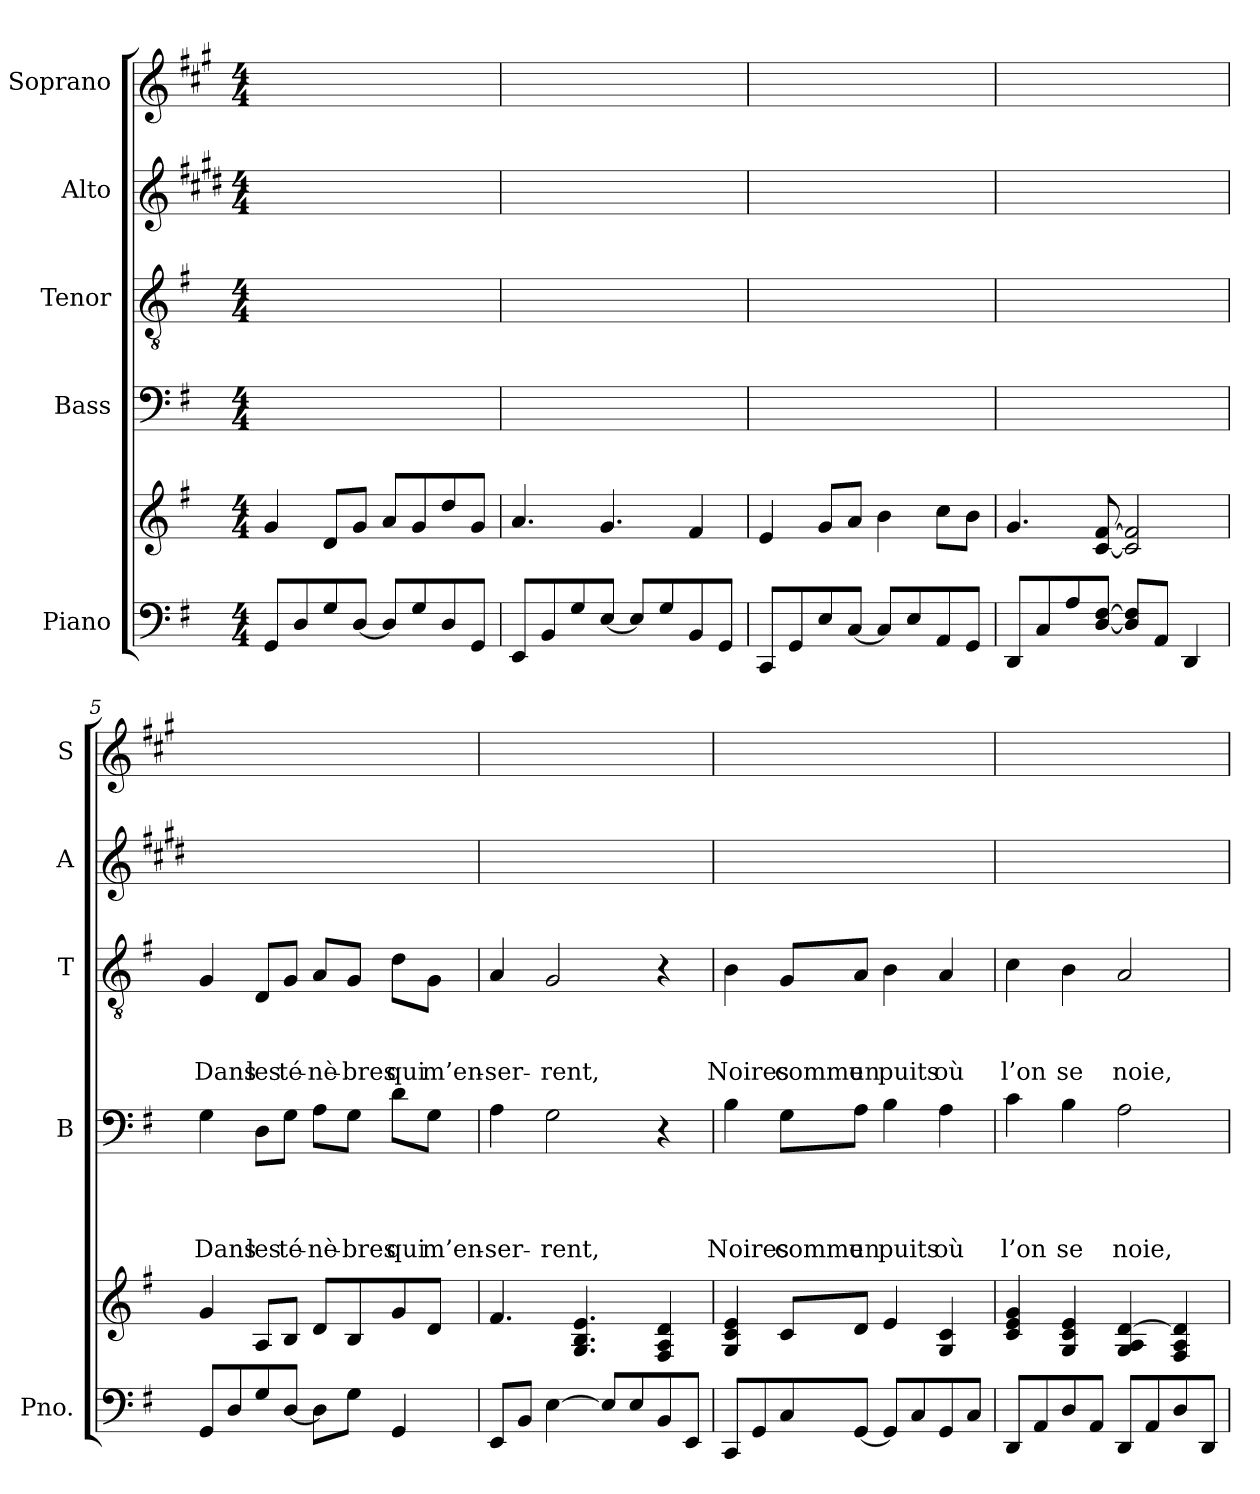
**kern	**kern	**kern	**text	**text	**text	**text	**kern	**text	**text	**text	**kern	**kern
*part5	*part5	*part4	*part4	*part4	*part4	*part4	*part3	*part3	*part3	*part3	*part2	*part1
*staff6	*staff5	*staff4	*staff4	*staff4	*staff4	*staff4	*staff3	*staff3	*staff3	*staff3	*staff2	*staff1
*I"Piano	*	*I"Bass	*	*	*	*	*I"Tenor	*	*	*	*I"Alto	*I"Soprano
*I'Pno.	*	*I'B	*	*	*	*	*I'T	*	*	*	*I'A	*I'S
*clefF4	*clefG2	*clefF4	*	*	*	*	*clefGv2	*	*	*	*clefG2	*clefG2
*	*	*	*	*	*	*	*	*	*	*	*ITrd5c9	*ITrd1c2
*k[f#]	*k[f#]	*k[f#]	*	*	*	*	*k[f#]	*	*	*	*k[f#]	*k[f#]
*G:	*G:	*G:	*	*	*	*	*G:	*	*	*	*G:	*G:
*M4/4	*M4/4	*M4/4	*	*	*	*	*M4/4	*	*	*	*M4/4	*M4/4
*MM76	*MM76	*MM76	*	*	*	*	*MM76	*	*	*	*MM76	*MM76
=1	=1	=1	=1	=1	=1	=1	=1	=1	=1	=1	=1	=1
8GG/L	4g/	1ryy	.	.	.	.	1ryy	.	.	.	1ryy	1ryy
8D/	.	.	.	.	.	.	.	.	.	.	.	.
8G/	8d/L	.	.	.	.	.	.	.	.	.	.	.
[8D/J	8g/J	.	.	.	.	.	.	.	.	.	.	.
8D/L]	8a/L	.	.	.	.	.	.	.	.	.	.	.
8G/	8g/	.	.	.	.	.	.	.	.	.	.	.
8D/	8dd/	.	.	.	.	.	.	.	.	.	.	.
8GG/J	8g/J	.	.	.	.	.	.	.	.	.	.	.
=2	=2	=2	=2	=2	=2	=2	=2	=2	=2	=2	=2	=2
8EE/L	4.a/	1ryy	.	.	.	.	1ryy	.	.	.	1ryy	1ryy
8BB/	.	.	.	.	.	.	.	.	.	.	.	.
8G/	.	.	.	.	.	.	.	.	.	.	.	.
[8E/J	4.g/	.	.	.	.	.	.	.	.	.	.	.
8E/L]	.	.	.	.	.	.	.	.	.	.	.	.
8G/	.	.	.	.	.	.	.	.	.	.	.	.
8BB/	4f#/	.	.	.	.	.	.	.	.	.	.	.
8GG/J	.	.	.	.	.	.	.	.	.	.	.	.
=3	=3	=3	=3	=3	=3	=3	=3	=3	=3	=3	=3	=3
8CC/L	4e/	1ryy	.	.	.	.	1ryy	.	.	.	1ryy	1ryy
8GG/	.	.	.	.	.	.	.	.	.	.	.	.
8E/	8g/L	.	.	.	.	.	.	.	.	.	.	.
[8C/J	8a/J	.	.	.	.	.	.	.	.	.	.	.
8C/L]	4b\	.	.	.	.	.	.	.	.	.	.	.
8E/	.	.	.	.	.	.	.	.	.	.	.	.
8AA/	8cc\L	.	.	.	.	.	.	.	.	.	.	.
8GG/J	8b\J	.	.	.	.	.	.	.	.	.	.	.
=4	=4	=4	=4	=4	=4	=4	=4	=4	=4	=4	=4	=4
8DD/L	4.g/	1ryy	.	.	.	.	1ryy	.	.	.	1ryy	1ryy
8C/	.	.	.	.	.	.	.	.	.	.	.	.
8A/	.	.	.	.	.	.	.	.	.	.	.	.
[8D/ [8F#/J	[8c/ [8f#/	.	.	.	.	.	.	.	.	.	.	.
8D/] 8F#/]L	2c/] 2f#/]	.	.	.	.	.	.	.	.	.	.	.
8AA/J	.	.	.	.	.	.	.	.	.	.	.	.
4DD/	.	.	.	.	.	.	.	.	.	.	.	.
!!LO:LB:g=z
=5	=5	=5	=5	=5	=5	=5	=5	=5	=5	=5	=5	=5
!	!	!	!	!	!	!LO:LY:b	!	!	!	!LO:LY:b	!	!
8GG/L	4g/	4G\	.	.	.	Dans	4G/	.	.	Dans	1ryy	1ryy
8D/	.	.	.	.	.	.	.	.	.	.	.	.
!	!	!	!	!	!	!LO:LY:b	!	!	!	!LO:LY:b	!	!
8G/	8A/L	8D\L	.	.	.	les	8D/L	.	.	les	.	.
!	!	!	!	!	!	!LO:LY:b	!	!	!	!LO:LY:b	!	!
[8D/J	8B/J	8G\J	.	.	.	té-	8G/J	.	.	té-	.	.
!	!	!	!	!	!	!LO:LY:b	!	!	!	!LO:LY:b	!	!
8D\L]	8d/L	8A\L	.	.	.	-nè-	8A/L	.	.	-nè-	.	.
!	!	!	!	!	!	!LO:LY:b	!	!	!	!LO:LY:b	!	!
8G\J	8B/	8G\J	.	.	.	-bres	8G/J	.	.	-bres	.	.
!	!	!	!	!	!	!LO:LY:b	!	!	!	!LO:LY:b	!	!
4GG/	8g/	8d\L	.	.	.	qui	8d\L	.	.	qui	.	.
!	!	!	!	!	!	!LO:LY:b	!	!	!	!LO:LY:b	!	!
.	8d/J	8G\J	.	.	.	m’en-	8G\J	.	.	m’en-	.	.
=6	=6	=6	=6	=6	=6	=6	=6	=6	=6	=6	=6	=6
!	!	!	!	!	!	!LO:LY:b	!	!	!	!LO:LY:b	!	!
8EE/L	4.f#/	4A\	.	.	.	-ser-	4A/	.	.	-ser-	1ryy	1ryy
8BB/J	.	.	.	.	.	.	.	.	.	.	.	.
!	!	!	!	!	!	!LO:LY:b	!	!	!	!LO:LY:b	!	!
[4E\	.	2G\	.	.	.	-rent,	2G/	.	.	-rent,	.	.
.	4.G/ 4.B/ 4.e/	.	.	.	.	.	.	.	.	.	.	.
8E/L]	.	.	.	.	.	.	.	.	.	.	.	.
8E/	.	.	.	.	.	.	.	.	.	.	.	.
8BB/	4F#/ 4A/ 4d/	4r	.	.	.	.	4r	.	.	.	.	.
8EE/J	.	.	.	.	.	.	.	.	.	.	.	.
=7	=7	=7	=7	=7	=7	=7	=7	=7	=7	=7	=7	=7
!	!	!	!	!	!	!LO:LY:b	!	!	!	!LO:LY:b	!	!
8CC/L	4G/ 4c/ 4e/	4B\	.	.	.	Noires	4B\	.	.	Noires	1ryy	1ryy
8GG/	.	.	.	.	.	.	.	.	.	.	.	.
!	!	!	!	!	!	!LO:LY:b	!	!	!	!LO:LY:b	!	!
8C/	8c/L	8G\L	.	.	.	comme	8G/L	.	.	comme	.	.
!	!	!	!	!	!	!LO:LY:b	!	!	!	!LO:LY:b	!	!
[8GG/J	8d/J	8A\J	.	.	.	un	8A/J	.	.	un	.	.
!	!	!	!	!	!	!LO:LY:b	!	!	!	!LO:LY:b	!	!
8GG/L]	4e/	4B\	.	.	.	puits	4B\	.	.	puits	.	.
8C/	.	.	.	.	.	.	.	.	.	.	.	.
!	!	!	!	!	!	!LO:LY:b	!	!	!	!LO:LY:b	!	!
8GG/	4G/ 4c/	4A\	.	.	.	où	4A/	.	.	où	.	.
8C/J	.	.	.	.	.	.	.	.	.	.	.	.
=8	=8	=8	=8	=8	=8	=8	=8	=8	=8	=8	=8	=8
!	!	!	!	!	!	!LO:LY:b	!	!	!	!LO:LY:b	!	!
8DD/L	4c/ 4e/ 4g/	4c\	.	.	.	l’on	4c\	.	.	l’on	1ryy	1ryy
8AA/	.	.	.	.	.	.	.	.	.	.	.	.
!	!	!	!	!	!	!LO:LY:b	!	!	!	!LO:LY:b	!	!
8D/	4G/ 4c/ 4e/	4B\	.	.	.	se	4B\	.	.	se	.	.
8AA/J	.	.	.	.	.	.	.	.	.	.	.	.
!	!	!	!	!	!	!LO:LY:b	!	!	!	!LO:LY:b	!	!
8DD/L	4G/ 4A/ [4d/	2A\	.	.	.	noie,	2A/	.	.	noie,	.	.
8AA/	.	.	.	.	.	.	.	.	.	.	.	.
8D/	4F#/ 4A/ 4d/]	.	.	.	.	.	.	.	.	.	.	.
8DD/J	.	.	.	.	.	.	.	.	.	.	.	.
=	=	=	=	=	=	=	=	=	=	=	=	=
*-	*-	*-	*-	*-	*-	*-	*-	*-	*-	*-	*-	*-
